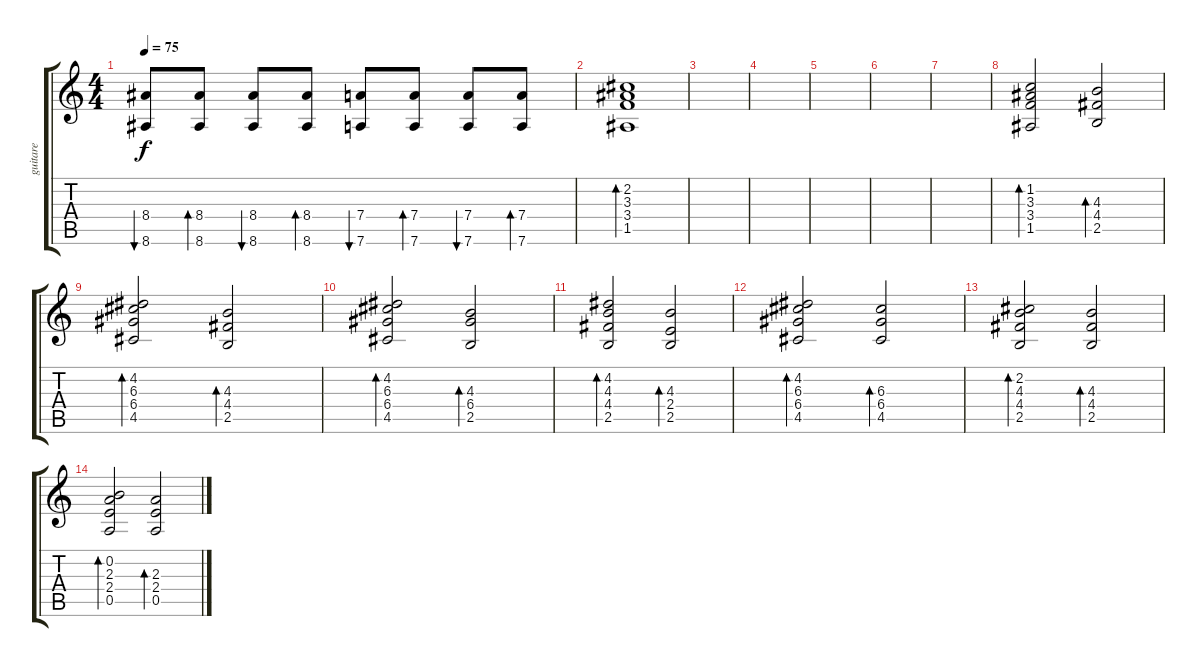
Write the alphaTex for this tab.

\track ("guitare" "guitare") {instrument acousticguitarsteel}
\staff {score tabs}
\tuning (E4 B3 G3 D3 A2 D2) {hide}
\ts (4 4)
\tempo 75
\clef g2
\ks c
(8.4 8.6).8{bu 120 dy f} (8.4 8.6).8{bd 120} (8.4 8.6).8{bu 120} (8.4 8.6).8{bd 120} (7.4 7.6).8{bu 120} (7.4 7.6).8{bd 120} (7.4 7.6).8{bu 120} (7.4 7.6).8{bd 120} |
(2.2 3.3 3.4 1.5).1{bd 120} |
|
|
|
|
|
(1.2 3.3 3.4 1.5).2{bd 480} (4.3 4.4 2.5).2{bd 480} |
(4.2 6.3 6.4 4.5).2{bd 480} (4.3 4.4 2.5).2{bd 480} |
(4.2 6.3 6.4 4.5).2{bd 480} (4.3 6.4 2.5).2{bd 480} |
(4.2 4.3 4.4 2.5).2{bd 480} (4.3 2.4 2.5).2{bd 480} |
(4.2 6.3 6.4 4.5).2{bd 480} (6.3 6.4 4.5).2{bd 480} |
(2.2 4.3 4.4 2.5).2{bd 480} (4.3 4.4 2.5).2{bd 480} |
(0.2 2.3 2.4 0.5).2{bd 480} (2.3 2.4 0.5).2{bd 480}
